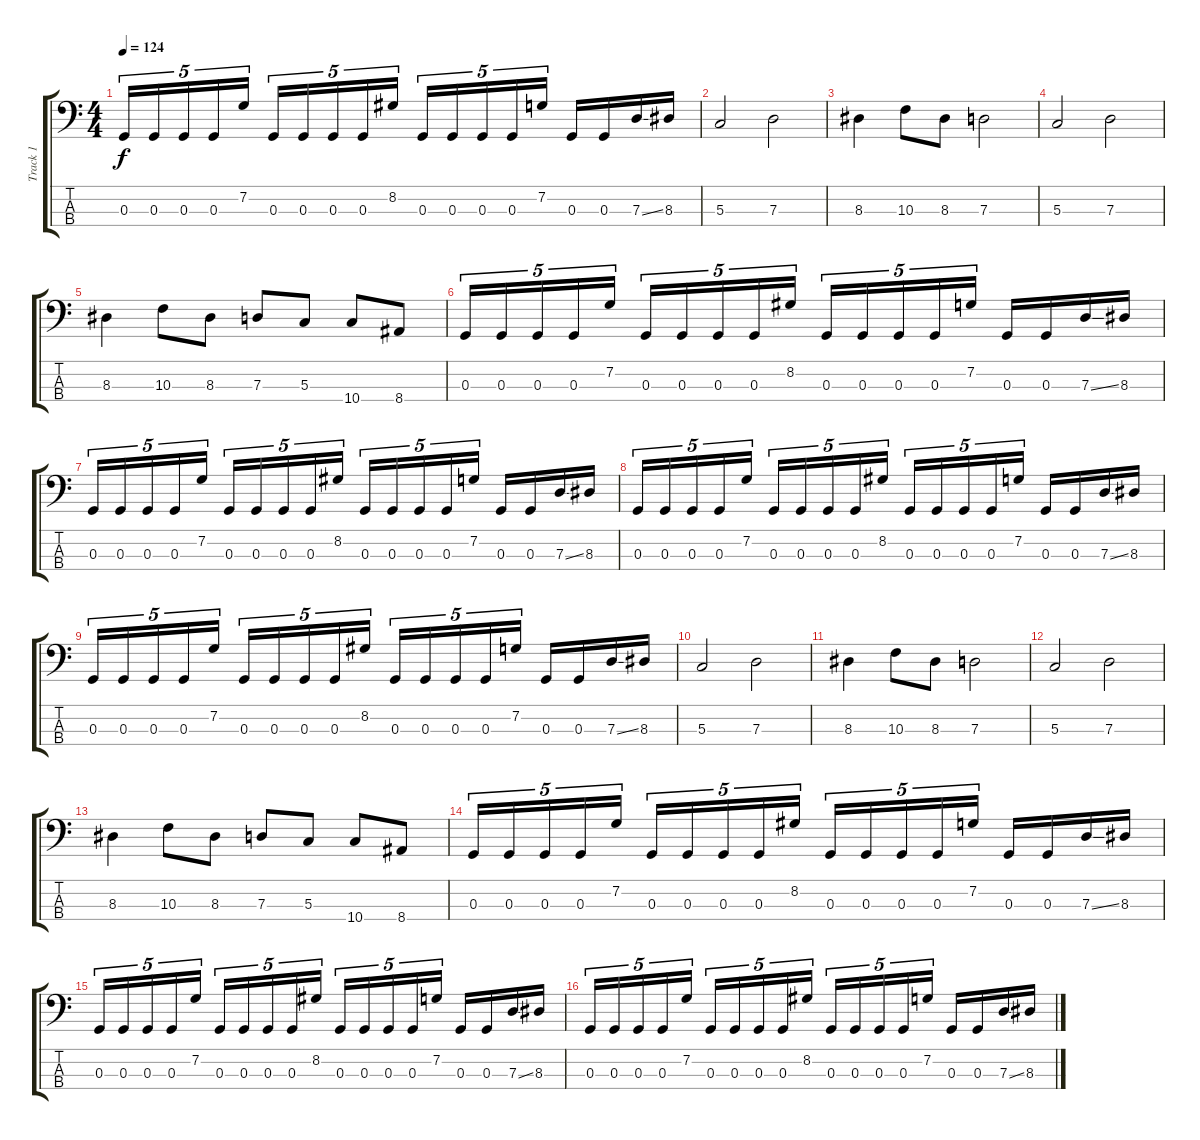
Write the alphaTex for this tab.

\track ("Track 1" "Track 1") {instrument electricbassfinger}
\staff {score tabs}
\tuning (F2 C2 G1 D1) {hide}
\ts (4 4)
\tempo 124
\clef f4
\ks c
0.3.16{tu (5 4) dy f} 0.3.16{tu (5 4)} 0.3.16{tu (5 4)} 0.3.16{tu (5 4)} 7.2.16{tu (5 4)} 0.3.16{tu (5 4)} 0.3.16{tu (5 4)} 0.3.16{tu (5 4)} 0.3.16{tu (5 4)} 8.2.16{tu (5 4)} 0.3.16{tu (5 4)} 0.3.16{tu (5 4)} 0.3.16{tu (5 4)} 0.3.16{tu (5 4)} 7.2.16{tu (5 4)} 0.3.16 0.3.16 7.3{ss}.16 8.3.16 |
5.3.2 7.3.2 |
8.3.4 10.3.8 8.3.8 7.3.2 |
5.3.2 7.3.2 |
8.3.4 10.3.8 8.3.8 7.3.8 5.3.8 10.4.8 8.4.8 |
0.3.16{tu (5 4)} 0.3.16{tu (5 4)} 0.3.16{tu (5 4)} 0.3.16{tu (5 4)} 7.2.16{tu (5 4)} 0.3.16{tu (5 4)} 0.3.16{tu (5 4)} 0.3.16{tu (5 4)} 0.3.16{tu (5 4)} 8.2.16{tu (5 4)} 0.3.16{tu (5 4)} 0.3.16{tu (5 4)} 0.3.16{tu (5 4)} 0.3.16{tu (5 4)} 7.2.16{tu (5 4)} 0.3.16 0.3.16 7.3{ss}.16 8.3.16 |
0.3.16{tu (5 4)} 0.3.16{tu (5 4)} 0.3.16{tu (5 4)} 0.3.16{tu (5 4)} 7.2.16{tu (5 4)} 0.3.16{tu (5 4)} 0.3.16{tu (5 4)} 0.3.16{tu (5 4)} 0.3.16{tu (5 4)} 8.2.16{tu (5 4)} 0.3.16{tu (5 4)} 0.3.16{tu (5 4)} 0.3.16{tu (5 4)} 0.3.16{tu (5 4)} 7.2.16{tu (5 4)} 0.3.16 0.3.16 7.3{ss}.16 8.3.16 |
0.3.16{tu (5 4)} 0.3.16{tu (5 4)} 0.3.16{tu (5 4)} 0.3.16{tu (5 4)} 7.2.16{tu (5 4)} 0.3.16{tu (5 4)} 0.3.16{tu (5 4)} 0.3.16{tu (5 4)} 0.3.16{tu (5 4)} 8.2.16{tu (5 4)} 0.3.16{tu (5 4)} 0.3.16{tu (5 4)} 0.3.16{tu (5 4)} 0.3.16{tu (5 4)} 7.2.16{tu (5 4)} 0.3.16 0.3.16 7.3{ss}.16 8.3.16 |
0.3.16{tu (5 4)} 0.3.16{tu (5 4)} 0.3.16{tu (5 4)} 0.3.16{tu (5 4)} 7.2.16{tu (5 4)} 0.3.16{tu (5 4)} 0.3.16{tu (5 4)} 0.3.16{tu (5 4)} 0.3.16{tu (5 4)} 8.2.16{tu (5 4)} 0.3.16{tu (5 4)} 0.3.16{tu (5 4)} 0.3.16{tu (5 4)} 0.3.16{tu (5 4)} 7.2.16{tu (5 4)} 0.3.16 0.3.16 7.3{ss}.16 8.3.16 |
5.3.2 7.3.2 |
8.3.4 10.3.8 8.3.8 7.3.2 |
5.3.2 7.3.2 |
8.3.4 10.3.8 8.3.8 7.3.8 5.3.8 10.4.8 8.4.8 |
0.3.16{tu (5 4)} 0.3.16{tu (5 4)} 0.3.16{tu (5 4)} 0.3.16{tu (5 4)} 7.2.16{tu (5 4)} 0.3.16{tu (5 4)} 0.3.16{tu (5 4)} 0.3.16{tu (5 4)} 0.3.16{tu (5 4)} 8.2.16{tu (5 4)} 0.3.16{tu (5 4)} 0.3.16{tu (5 4)} 0.3.16{tu (5 4)} 0.3.16{tu (5 4)} 7.2.16{tu (5 4)} 0.3.16 0.3.16 7.3{ss}.16 8.3.16 |
0.3.16{tu (5 4)} 0.3.16{tu (5 4)} 0.3.16{tu (5 4)} 0.3.16{tu (5 4)} 7.2.16{tu (5 4)} 0.3.16{tu (5 4)} 0.3.16{tu (5 4)} 0.3.16{tu (5 4)} 0.3.16{tu (5 4)} 8.2.16{tu (5 4)} 0.3.16{tu (5 4)} 0.3.16{tu (5 4)} 0.3.16{tu (5 4)} 0.3.16{tu (5 4)} 7.2.16{tu (5 4)} 0.3.16 0.3.16 7.3{ss}.16 8.3.16 |
0.3.16{tu (5 4)} 0.3.16{tu (5 4)} 0.3.16{tu (5 4)} 0.3.16{tu (5 4)} 7.2.16{tu (5 4)} 0.3.16{tu (5 4)} 0.3.16{tu (5 4)} 0.3.16{tu (5 4)} 0.3.16{tu (5 4)} 8.2.16{tu (5 4)} 0.3.16{tu (5 4)} 0.3.16{tu (5 4)} 0.3.16{tu (5 4)} 0.3.16{tu (5 4)} 7.2.16{tu (5 4)} 0.3.16 0.3.16 7.3{ss}.16 8.3.16
